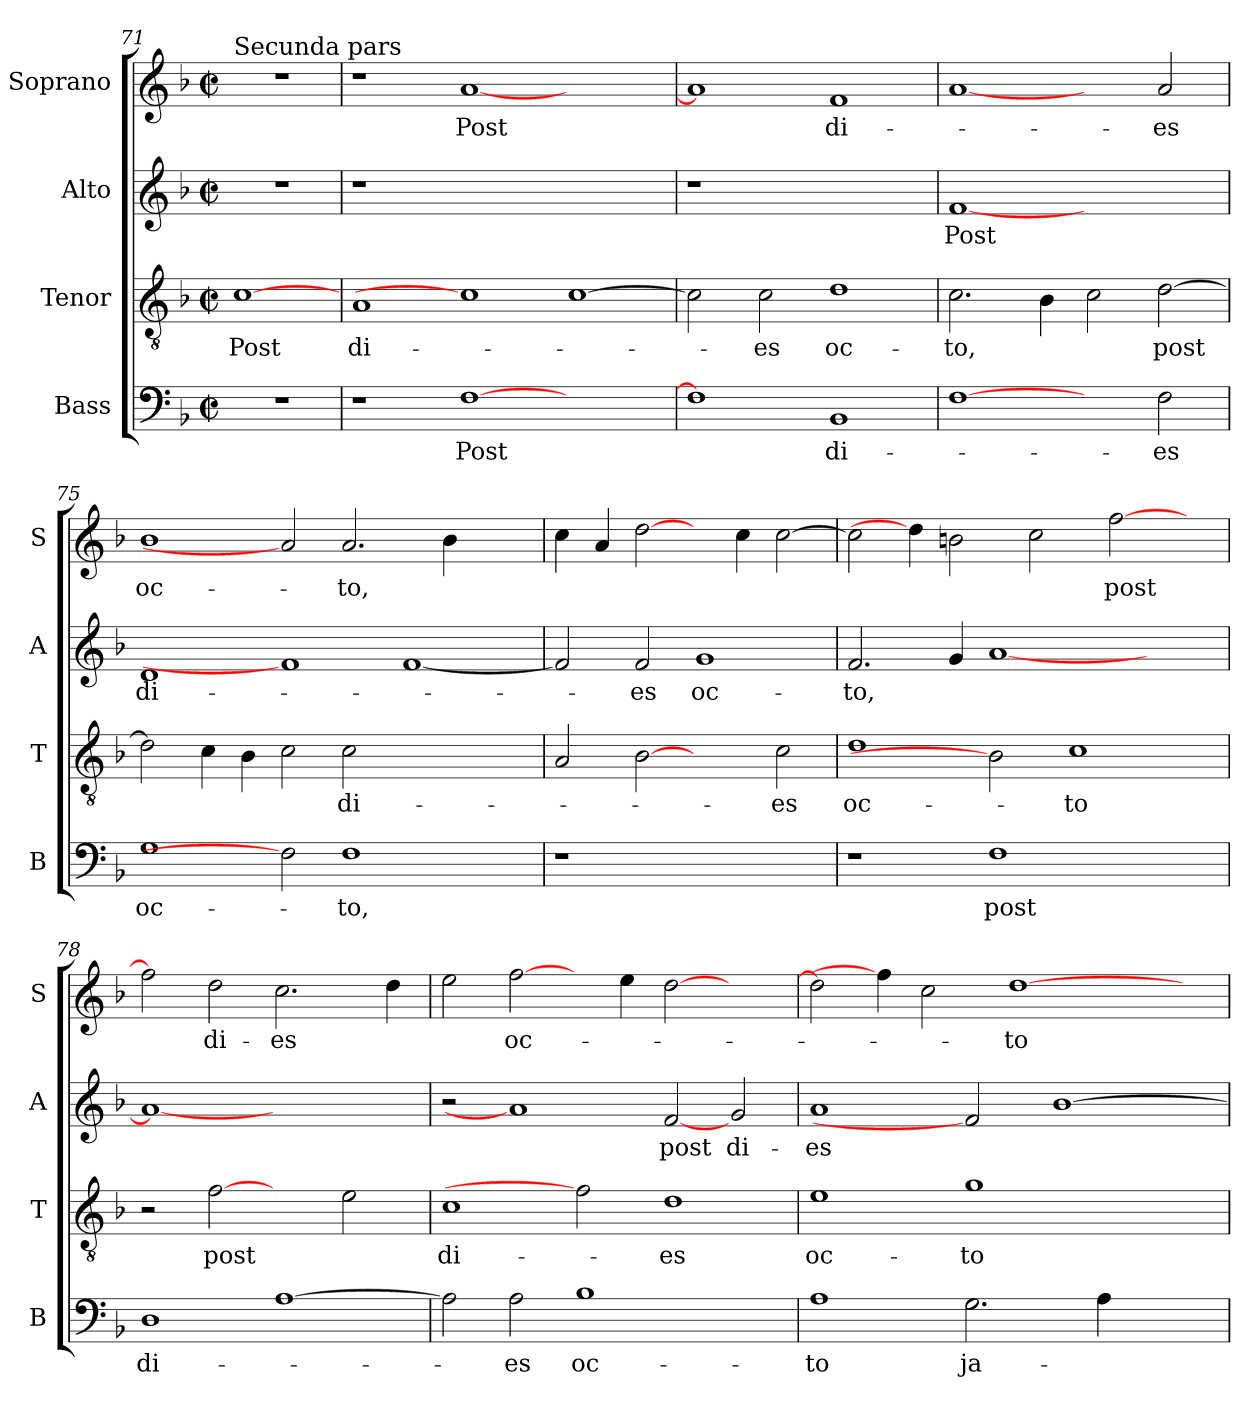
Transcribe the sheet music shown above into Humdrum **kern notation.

**kern	**text	**kern	**text	**kern	**text	**kern	**text
*part4	*part4	*part3	*part3	*part2	*part2	*part1	*part1
*staff4	*staff4	*staff3	*staff3	*staff2	*staff2	*staff1	*staff1
*I"Bass	*	*I"Tenor	*	*I"Alto	*	*I"Soprano	*
*I'B	*	*I'T	*	*I'A	*	*I'S	*
!!LO:LB:g=z
*clefF4	*	*clefGv2	*	*clefG2	*	*clefG2	*
*k[b-]	*	*k[b-]	*	*k[b-]	*	*k[b-]	*
*F:	*	*F:	*	*F:	*	*F:	*
*M2/2	*	*M2/2	*	*M2/2	*	*M2/2	*
*met(c|)	*	*met(c|)	*	*met(c|)	*	*met(c|)	*
=71	=71	=71	=71	=71	=71	=71	=71
!	!	!	!	!	!	!LO:TX:a:t=Secunda pars	!
!	!	!	!LO:LY:b	!	!	!	!
1r	.	[1c	Post	1r	.	1r	.
=72	=72	=72	=72	=72	=72	=72	=72
!	!	!	!LO:LY:b	!	!	!	!
1r	.	1A	di-	1r	.	1r	.
!	!LO:LY:b	!	!	!	!	!	!LO:LY:b
[1F	Post	1c]	.	0ryy	.	[1a	Post
1ryy	.	[1c	.	.	.	1ryy	.
=73	=73	=73	=73	=73	=73	=73	=73
1F]	.	2c\]	.	1r	.	1a]	.
!	!	!	!LO:LY:b	!	!	!	!
.	.	2c\	-es	.	.	.	.
!	!LO:LY:b	!	!LO:LY:b	!	!	!	!LO:LY:b
1BB-	di-	1d	oc-	1ryy	.	1f	di-
=74	=74	=74	=74	=74	=74	=74	=74
!	!	!	!LO:LY:b	!	!LO:LY:b	!	!
[1F	.	2.c\	-to,	[1f	Post	[1a	.
.	.	4B-\	.	.	.	.	.
2ryy	.	2c\	.	1ryy	.	2ryy	.
!	!LO:LY:b	!	!LO:LY:b	!	!	!	!LO:LY:b
2F\	-es	[2d\	post	.	.	2a/	-es
=75	=75	=75	=75	=75	=75	=75	=75
!	!LO:LY:b	!	!	!	!LO:LY:b	!	!LO:LY:b
1G	oc-	2d\]	.	1d	di-	1b-	oc-
.	.	4c\	.	.	.	.	.
.	.	4B-\	.	.	.	.	.
2F]	.	2c\	.	1f]	.	2a]	.
!	!LO:LY:b	!	!LO:LY:b	!	!	!	!LO:LY:b
1F	-to,	2c\	di-	.	.	2.a/	-to,
.	.	1ryy	.	[1f	.	.	.
.	.	.	.	.	.	4b-\	.
2ryy	.	.	.	.	.	2ryy	.
!!LO:PB:g=z
=76	=76	=76	=76	=76	=76	=76	=76
1r	.	2A/	.	2f/]	.	4cc\	.
.	.	.	.	.	.	4a/	.
!	!	!	!	!	!LO:LY:b	!	!
.	.	[2B-	.	2f/	-es	[2dd\	.
!	!	!	!	!	!LO:LY:b	!	!
1ryy	.	2ryy	.	1g	oc-	4ryy	.
.	.	.	.	.	.	4cc\	.
!	!	!	!LO:LY:b	!	!	!	!
.	.	2c\	-es	.	.	[2cc\	.
=77	=77	=77	=77	=77	=77	=77	=77
!	!	!	!LO:LY:b	!	!LO:LY:b	!	!
1r	.	1d	oc-	2.f/	-to,	2cc\]	.
.	.	.	.	.	.	4dd\]	.
.	.	.	.	4g/	.	2bn\	.
!	!LO:LY:b	!	!	!	!	!	!
1F	post	2B-]	.	[1a	.	.	.
.	.	.	.	.	.	2cc\	.
!	!	!	!LO:LY:b	!	!	!	!
.	.	1c	-to	.	.	.	.
!	!	!	!	!	!	!	!LO:LY:b
.	.	.	.	.	.	[2ff\	post
2ryy	.	.	.	2ryy	.	.	.
.	.	.	.	.	.	4ryy	.
=78	=78	=78	=78	=78	=78	=78	=78
!	!LO:LY:b	!	!	!	!	!	!
1D	di-	2r	.	1a_	.	2ff\]	.
!	!	!	!LO:LY:b	!	!	!	!LO:LY:b
.	.	[2f	post	.	.	2dd\	di-
!	!	!	!	!	!	!	!LO:LY:b
[1A	.	2ryy	.	1ryy	.	2.cc\	-es
.	.	2e\	.	.	.	.	.
.	.	.	.	.	.	4dd\	.
=79	=79	=79	=79	=79	=79	=79	=79
!	!	!	!LO:LY:b	!	!	!	!
2A\]	.	1c	di-	2r	.	2ee\	.
!	!LO:LY:b	!	!	!	!	!	!LO:LY:b
2A\	-es	.	.	1a]	.	[2ff\	oc-
!	!LO:LY:b	!	!	!	!	!	!
1B-	oc-	2f]	.	.	.	4ryy	.
.	.	.	.	.	.	4ee\	.
!	!	!	!LO:LY:b	!	!LO:LY:b	!	!
.	.	1d	-es	[2f	post	[2dd\	.
!	!	!	!	!	!LO:LY:b	!	!
2ryy	.	.	.	2g/	di-	2ryy	.
=80	=80	=80	=80	=80	=80	=80	=80
!	!LO:LY:b	!	!LO:LY:b	!	!LO:LY:b	!	!
1A	-to	1e	oc-	1a	-es	2dd\]	.
.	.	.	.	.	.	4ff\]	.
.	.	.	.	.	.	2cc\	.
!	!LO:LY:b	!	!LO:LY:b	!	!	!	!
2.G\	ja-	1g	-to	2f]	.	.	.
!	!	!	!	!	!	!	!LO:LY:b
.	.	.	.	.	.	[1dd	-to
.	.	.	.	[1b-	.	.	.
4A\	.	.	.	.	.	.	.
2ryy	.	2ryy	.	.	.	.	.
.	.	.	.	.	.	4ryy	.
=	=	=	=	=	=	=	=
*-	*-	*-	*-	*-	*-	*-	*-
